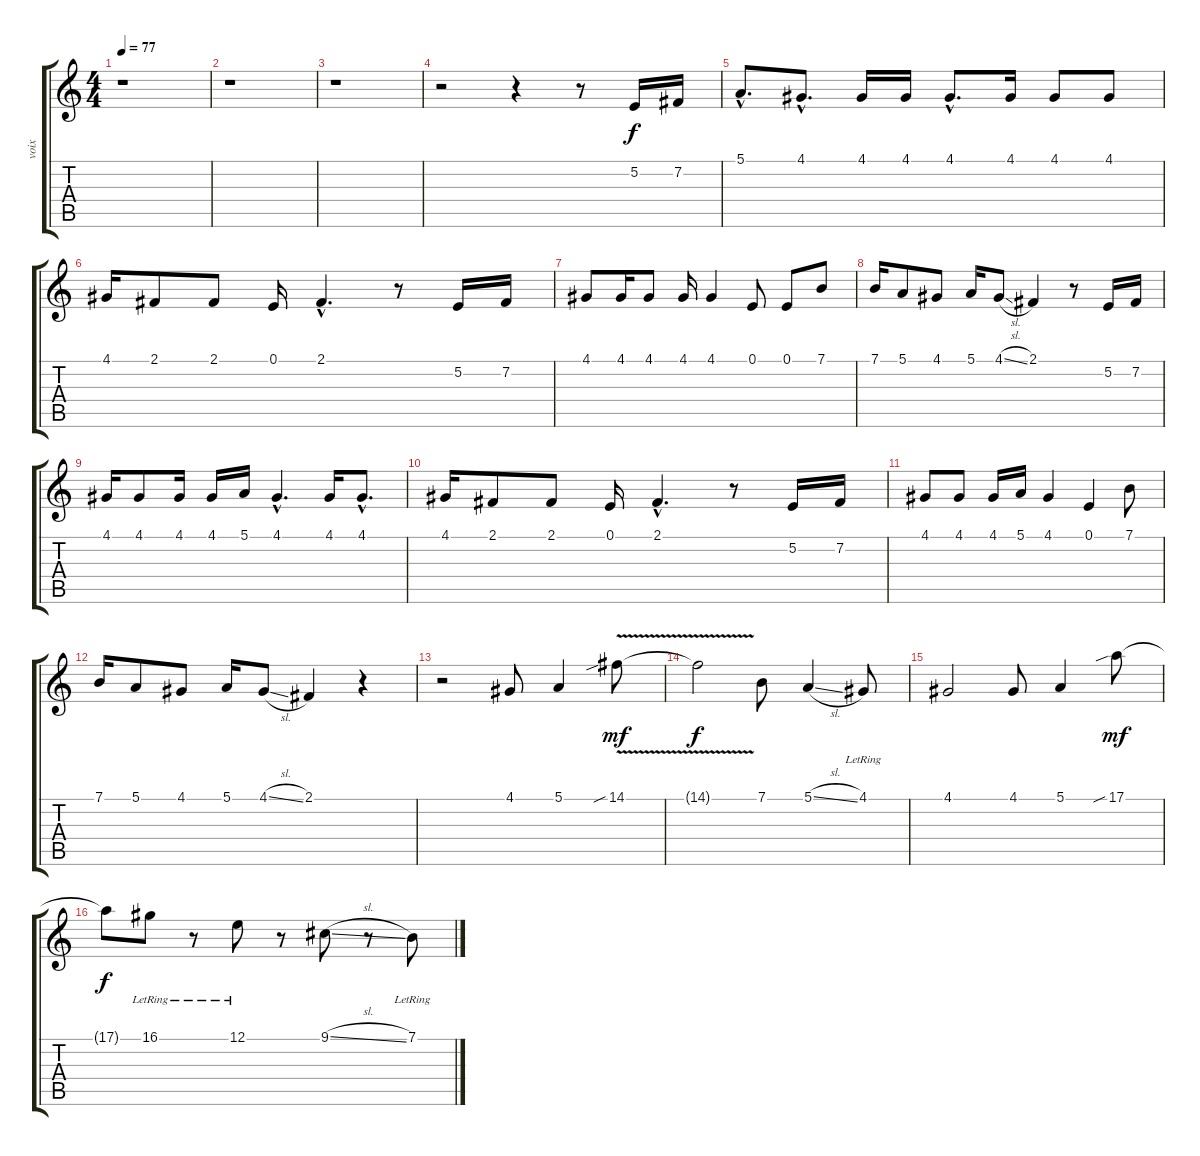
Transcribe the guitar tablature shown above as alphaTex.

\track ("voix" "voix") {instrument voiceoohs}
\staff {score tabs}
\tuning (E4 B3 G3 D3 A2 E2) {hide}
\ts (4 4)
\tempo 77
\clef g2
\ks c
r.1{dy f instrument voiceoohs} |
r.1 |
r.1 |
r.2 r.4 r.8 5.2.16 7.2.16 |
5.1{hac}.8{d} 4.1{hac}.8{d} 4.1.16 4.1.16 4.1{hac}.8{d} 4.1.16 4.1.8 4.1.8 |
4.1.16 2.1.8 2.1.8 0.1.16 2.1{hac}.4{d} r.8 5.2.16 7.2.16 |
4.1.8 4.1.16 4.1.8 4.1.16 4.1.4 0.1.8 0.1.8 7.1.8 |
7.1.16 5.1.8 4.1.8 5.1.16 4.1{sl}.8 2.1.4 r.8 5.2.16 7.2.16 |
4.1.16 4.1.8 4.1.16 4.1.16 5.1.16 4.1{hac}.4{d} 4.1.16 4.1{hac}.8{d} |
4.1.16 2.1.8 2.1.8 0.1.16 2.1{hac}.4{d} r.8 5.2.16 7.2.16 |
4.1.8 4.1.8 4.1.16 5.1.16 4.1.4 0.1.4 7.1.8 |
7.1.16 5.1.8 4.1.8 5.1.16 4.1{sl}.8 2.1.4 r.4 |
r.2 4.1.8 5.1.4 14.1{v sib}.8{dy mf} |
14.1{t}.2{dy f} 7.1.8 5.1{sl}.4 4.1{lr}.8 |
4.1.2 4.1.8 5.1.4 17.1{sib}.8{dy mf} |
17.1{t}.8{dy f} 16.1{lr}.8 r.8 12.1{lr}.8 r.8 9.1{sl}.8 r.8 7.1{lr}.8
